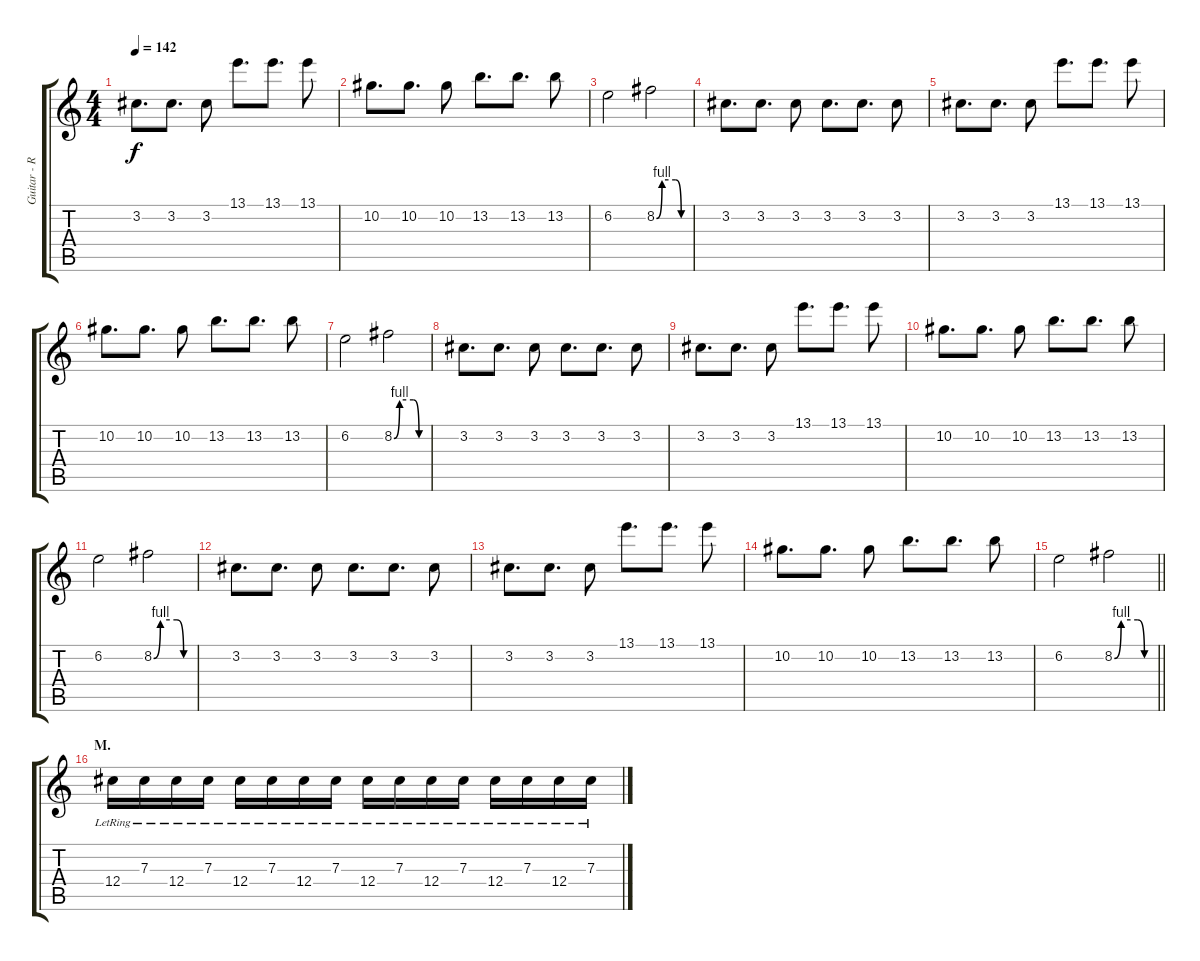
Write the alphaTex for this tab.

\track ("Guitar - Right" "Guitar - R") {instrument distortionguitar}
\staff {score tabs}
\tuning (Eb4 Bb3 Gb3 Db3 Ab2 Db2) {hide}
\ts (4 4)
\tempo 142
\clef g2
\ks c
3.2.8{d dy f} 3.2.8{d} 3.2.8 13.1.8{d} 13.1.8{d} 13.1.8 |
10.2.8{d} 10.2.8{d} 10.2.8 13.2.8{d} 13.2.8{d} 13.2.8 |
6.2.2 8.2{be (custom 0 0 10 4 35 4 45 0 60 0)}.2 |
3.2.8{d} 3.2.8{d} 3.2.8 3.2.8{d} 3.2.8{d} 3.2.8 |
3.2.8{d} 3.2.8{d} 3.2.8 13.1.8{d} 13.1.8{d} 13.1.8 |
10.2.8{d} 10.2.8{d} 10.2.8 13.2.8{d} 13.2.8{d} 13.2.8 |
6.2.2 8.2{be (custom 0 0 10 4 35 4 45 0 60 0)}.2 |
3.2.8{d} 3.2.8{d} 3.2.8 3.2.8{d} 3.2.8{d} 3.2.8 |
3.2.8{d} 3.2.8{d} 3.2.8 13.1.8{d} 13.1.8{d} 13.1.8 |
10.2.8{d} 10.2.8{d} 10.2.8 13.2.8{d} 13.2.8{d} 13.2.8 |
6.2.2 8.2{be (custom 0 0 10 4 35 4 45 0 60 0)}.2 |
3.2.8{d} 3.2.8{d} 3.2.8 3.2.8{d} 3.2.8{d} 3.2.8 |
3.2.8{d} 3.2.8{d} 3.2.8 13.1.8{d} 13.1.8{d} 13.1.8 |
10.2.8{d} 10.2.8{d} 10.2.8 13.2.8{d} 13.2.8{d} 13.2.8 |
\barLineRight lightlight
6.2.2 8.2{be (custom 0 0 10 4 35 4 45 0 60 0)}.2 |
\section ("" "M.")
12.4{lr}.16 7.3{lr}.16 12.4{lr}.16 7.3{lr}.16 12.4{lr}.16 7.3{lr}.16 12.4{lr}.16 7.3{lr}.16 12.4{lr}.16 7.3{lr}.16 12.4{lr}.16 7.3{lr}.16 12.4{lr}.16 7.3{lr}.16 12.4{lr}.16 7.3{lr}.16
